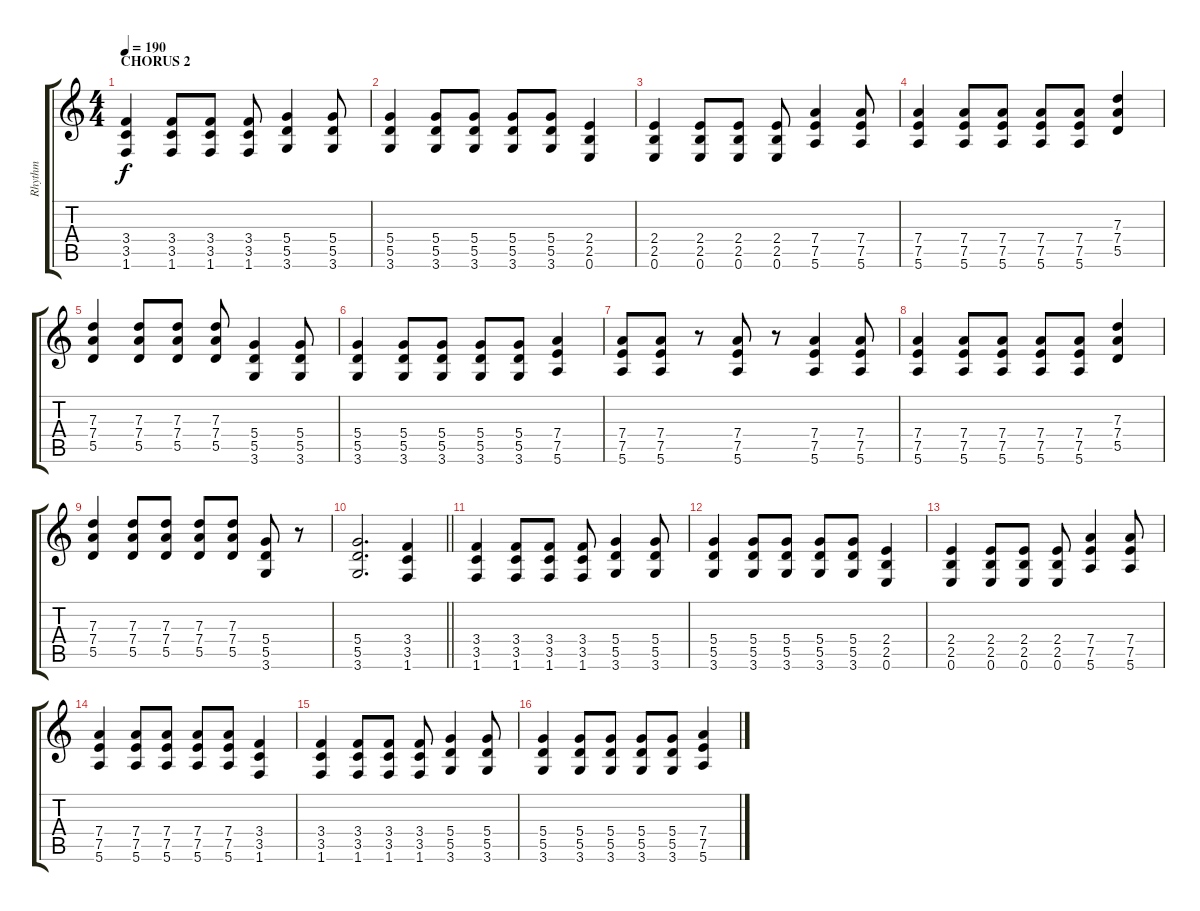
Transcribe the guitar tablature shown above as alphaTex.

\track ("Rhythm" "Rhythm") {instrument distortionguitar}
\staff {score tabs}
\tuning (E4 B3 G3 D3 A2 E2) {hide}
\ts (4 4)
\section ("" "CHORUS 2")
\tempo 190
\clef g2
\ks c
(3.4 3.5 1.6).4{dy f} (3.4 3.5 1.6).8 (3.4 3.5 1.6).8 (3.4 3.5 1.6).8 (5.4 5.5 3.6).4 (5.4 5.5 3.6).8 |
(5.4 5.5 3.6).4 (5.4 5.5 3.6).8 (5.4 5.5 3.6).8 (5.4 5.5 3.6).8 (5.4 5.5 3.6).8 (2.4 2.5 0.6).4 |
(2.4 2.5 0.6).4 (2.4 2.5 0.6).8 (2.4 2.5 0.6).8 (2.4 2.5 0.6).8 (7.4 7.5 5.6).4 (7.4 7.5 5.6).8 |
(7.4 7.5 5.6).4 (7.4 7.5 5.6).8 (7.4 7.5 5.6).8 (7.4 7.5 5.6).8 (7.4 7.5 5.6).8 (7.3 7.4 5.5).4 |
(7.3 7.4 5.5).4 (7.3 7.4 5.5).8 (7.3 7.4 5.5).8 (7.3 7.4 5.5).8 (5.4 5.5 3.6).4 (5.4 5.5 3.6).8 |
(5.4 5.5 3.6).4 (5.4 5.5 3.6).8 (5.4 5.5 3.6).8 (5.4 5.5 3.6).8 (5.4 5.5 3.6).8 (7.4 7.5 5.6).4 |
(7.4 7.5 5.6).8 (7.4 7.5 5.6).8 r.8 (7.4 7.5 5.6).8 r.8 (7.4 7.5 5.6).4 (7.4 7.5 5.6).8 |
(7.4 7.5 5.6).4 (7.4 7.5 5.6).8 (7.4 7.5 5.6).8 (7.4 7.5 5.6).8 (7.4 7.5 5.6).8 (7.3 7.4 5.5).4 |
(7.3 7.4 5.5).4 (7.3 7.4 5.5).8 (7.3 7.4 5.5).8 (7.3 7.4 5.5).8 (7.3 7.4 5.5).8 (5.4 5.5 3.6).8 r.8 |
\barLineRight lightlight
(5.4 5.5 3.6).2{d} (3.4 3.5 1.6).4 |
\section ("" "")
(3.4 3.5 1.6).4 (3.4 3.5 1.6).8 (3.4 3.5 1.6).8 (3.4 3.5 1.6).8 (5.4 5.5 3.6).4 (5.4 5.5 3.6).8 |
(5.4 5.5 3.6).4 (5.4 5.5 3.6).8 (5.4 5.5 3.6).8 (5.4 5.5 3.6).8 (5.4 5.5 3.6).8 (2.4 2.5 0.6).4 |
(2.4 2.5 0.6).4 (2.4 2.5 0.6).8 (2.4 2.5 0.6).8 (2.4 2.5 0.6).8 (7.4 7.5 5.6).4 (7.4 7.5 5.6).8 |
(7.4 7.5 5.6).4 (7.4 7.5 5.6).8 (7.4 7.5 5.6).8 (7.4 7.5 5.6).8 (7.4 7.5 5.6).8 (3.4 3.5 1.6).4 |
(3.4 3.5 1.6).4 (3.4 3.5 1.6).8 (3.4 3.5 1.6).8 (3.4 3.5 1.6).8 (5.4 5.5 3.6).4 (5.4 5.5 3.6).8 |
(5.4 5.5 3.6).4 (5.4 5.5 3.6).8 (5.4 5.5 3.6).8 (5.4 5.5 3.6).8 (5.4 5.5 3.6).8 (7.4 7.5 5.6).4
